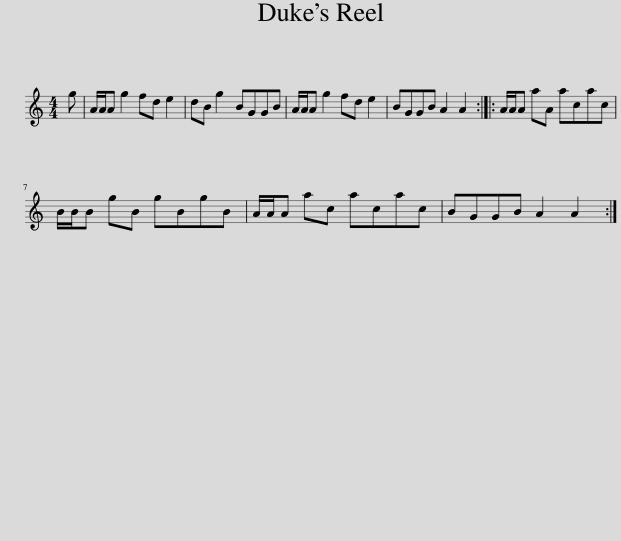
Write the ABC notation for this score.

X:1
L:1/8
M:4/4
I:linebreak $
K:C
V:1 treble
V:1
 g | A/A/A g2 fd e2 | dB g2 BGGB | A/A/A g2 fd e2 | BGGB A2 A2 :: %5
 A/A/A aA acac |$ B/B/B gB gBgB | A/A/A ac acac | BGGB A2 A2 :| %9
